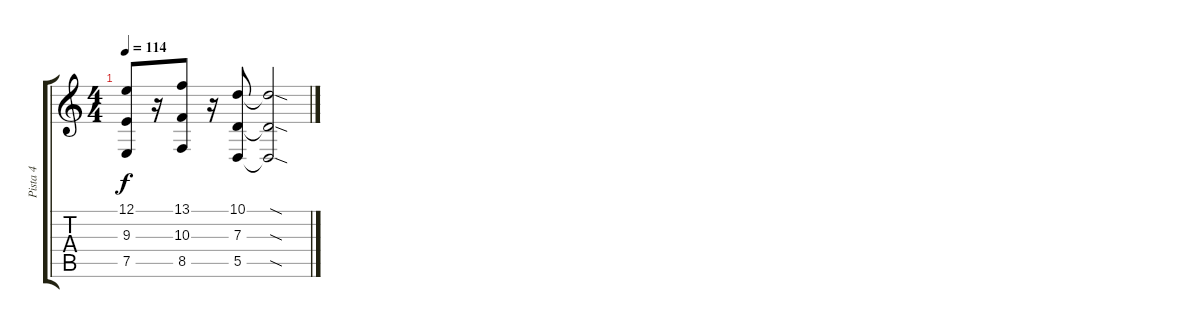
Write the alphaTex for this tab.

\track ("Pista 4" "Pista 4") {instrument lead2sawtooth}
\staff {score tabs}
\tuning (E4 B3 G3 D3 A2 E2) {hide}
\ts (4 4)
\tempo 114
\clef g2
\ks c
(12.1 9.3 7.5).8{dy f} r.16 (13.1 10.3 8.5).8 r.16 (10.1 7.3 5.5).8 (10.1{sod t} 7.3{sod t} 5.5{sod t}).2
